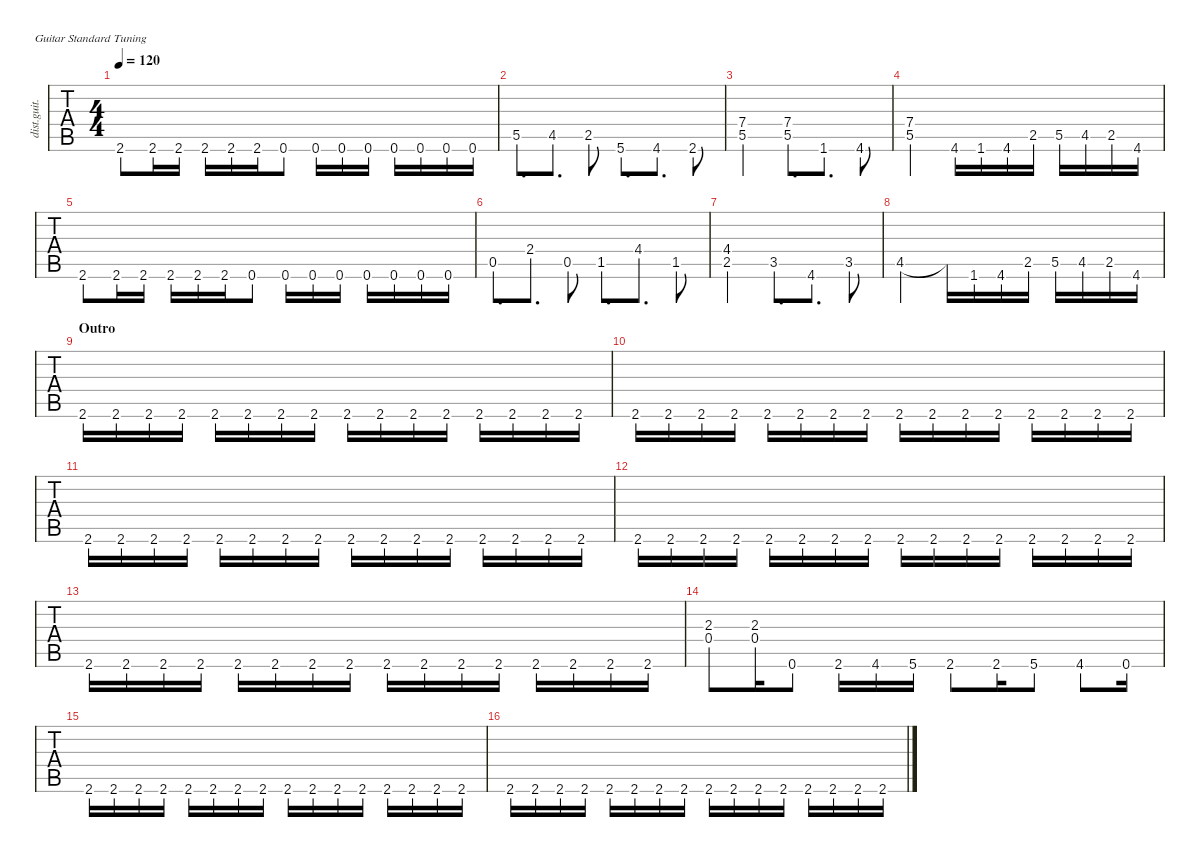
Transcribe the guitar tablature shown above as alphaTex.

\defaultSystemsLayout 4
\hideDynamics
\bracketExtendMode nobrackets
\track ("Rythm Guitar 1" "dist.guit.") {instrument distortionguitar}
\staff {tabs}
\tuning (E4 B3 G3 D3 A2 E2)
\ts (4 4)
\tempo 120
\clef g2
\ks c
2.6{acc #}.8{dy f} 2.6{acc #}.16 2.6{acc #}.16 2.6{acc #}.16 2.6{acc #}.16 2.6{acc #}.16 0.6.8 0.6.16 0.6.16 0.6.16 0.6.16 0.6.16 0.6.16 0.6.16 |
5.5.8{d} 4.5{acc #}.8{d} 2.5.8 5.6.8{d} 4.6{acc #}.8{d} 2.6{acc #}.8 |
(7.4 5.5).2 (7.4 5.5).8{d} 1.6.8{d} 4.6{acc #}.8 |
(7.4 5.5).2 4.6{acc #}.16 1.6.16 4.6{acc #}.16 2.5.16 5.5.16 4.5{acc #}.16 2.5.16 4.6{acc #}.16 |
2.6{acc #}.8 2.6{acc #}.16 2.6{acc #}.16 2.6{acc #}.16 2.6{acc #}.16 2.6{acc #}.16 0.6.8 0.6.16 0.6.16 0.6.16 0.6.16 0.6.16 0.6.16 0.6.16 |
0.5.8{d} 2.4.8{d} 0.5.8 1.5{acc #}.8{d} 4.4{acc #}.8{d} 1.5{acc #}.8 |
(4.4{acc #} 2.5).2 3.5.8{d} 4.6{acc #}.8{d} 3.5.8 |
4.5{acc #}.2 4.5{t acc #}.16 1.6.16 4.6{acc #}.16 2.5.16 5.5.16 4.5{acc #}.16 2.5.16 4.6{acc #}.16 |
\section ("" "Outro")
2.6{acc #}.16 2.6{acc #}.16 2.6{acc #}.16 2.6{acc #}.16 2.6{acc #}.16 2.6{acc #}.16 2.6{acc #}.16 2.6{acc #}.16 2.6{acc #}.16 2.6{acc #}.16 2.6{acc #}.16 2.6{acc #}.16 2.6{acc #}.16 2.6{acc #}.16 2.6{acc #}.16 2.6{acc #}.16 |
2.6{acc #}.16 2.6{acc #}.16 2.6{acc #}.16 2.6{acc #}.16 2.6{acc #}.16 2.6{acc #}.16 2.6{acc #}.16 2.6{acc #}.16 2.6{acc #}.16 2.6{acc #}.16 2.6{acc #}.16 2.6{acc #}.16 2.6{acc #}.16 2.6{acc #}.16 2.6{acc #}.16 2.6{acc #}.16 |
2.6{acc #}.16 2.6{acc #}.16 2.6{acc #}.16 2.6{acc #}.16 2.6{acc #}.16 2.6{acc #}.16 2.6{acc #}.16 2.6{acc #}.16 2.6{acc #}.16 2.6{acc #}.16 2.6{acc #}.16 2.6{acc #}.16 2.6{acc #}.16 2.6{acc #}.16 2.6{acc #}.16 2.6{acc #}.16 |
2.6{acc #}.16 2.6{acc #}.16 2.6{acc #}.16 2.6{acc #}.16 2.6{acc #}.16 2.6{acc #}.16 2.6{acc #}.16 2.6{acc #}.16 2.6{acc #}.16 2.6{acc #}.16 2.6{acc #}.16 2.6{acc #}.16 2.6{acc #}.16 2.6{acc #}.16 2.6{acc #}.16 2.6{acc #}.16 |
2.6{acc #}.16 2.6{acc #}.16 2.6{acc #}.16 2.6{acc #}.16 2.6{acc #}.16 2.6{acc #}.16 2.6{acc #}.16 2.6{acc #}.16 2.6{acc #}.16 2.6{acc #}.16 2.6{acc #}.16 2.6{acc #}.16 2.6{acc #}.16 2.6{acc #}.16 2.6{acc #}.16 2.6{acc #}.16 |
(2.3 0.4).8 (2.3 0.4).16 0.6.8 2.6{acc #}.16 4.6{acc #}.16 5.6.16 2.6{acc #}.8 2.6{acc #}.16 5.6.8 4.6{acc #}.8 0.6.16 |
2.6{acc #}.16 2.6{acc #}.16 2.6{acc #}.16 2.6{acc #}.16 2.6{acc #}.16 2.6{acc #}.16 2.6{acc #}.16 2.6{acc #}.16 2.6{acc #}.16 2.6{acc #}.16 2.6{acc #}.16 2.6{acc #}.16 2.6{acc #}.16 2.6{acc #}.16 2.6{acc #}.16 2.6{acc #}.16 |
2.6{acc #}.16 2.6{acc #}.16 2.6{acc #}.16 2.6{acc #}.16 2.6{acc #}.16 2.6{acc #}.16 2.6{acc #}.16 2.6{acc #}.16 2.6{acc #}.16 2.6{acc #}.16 2.6{acc #}.16 2.6{acc #}.16 2.6{acc #}.16 2.6{acc #}.16 2.6{acc #}.16 2.6{acc #}.16
